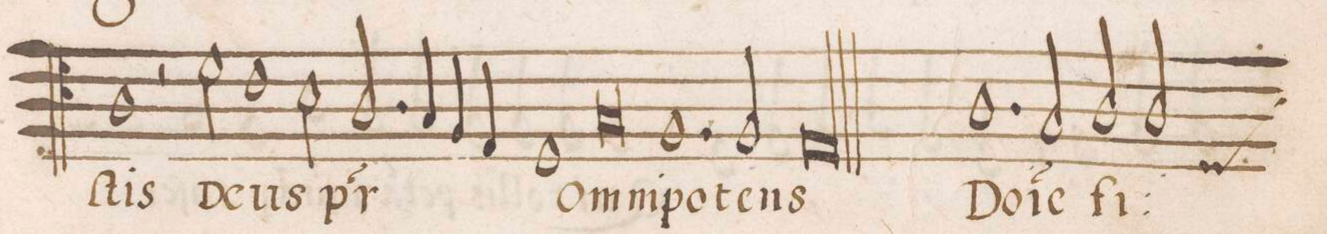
**kern	**text
*I"TENOR	*
*clefC4	*
*k[]	*
*met(c|)	*
*M2/1	*
1A	-ſtis
2r	.
2d\	De-
=29-	=29-
1c	-us
2B\	p(a-
2.A/	-te)r
=30-	=30-
4G/	.
4F/	.
4E/	.
1D	om
=31-	=31-
0G	ni-
=32-	=32-
1.F	-po-
2F/	-tens
=33-	=33-
0El	.
=34||-	=34||-
1.A	Do-
2G/	-(m)i-
=35-	=35-
2A/	-(n)e
*custos:D	*
2A/	fi-
*-	*-
